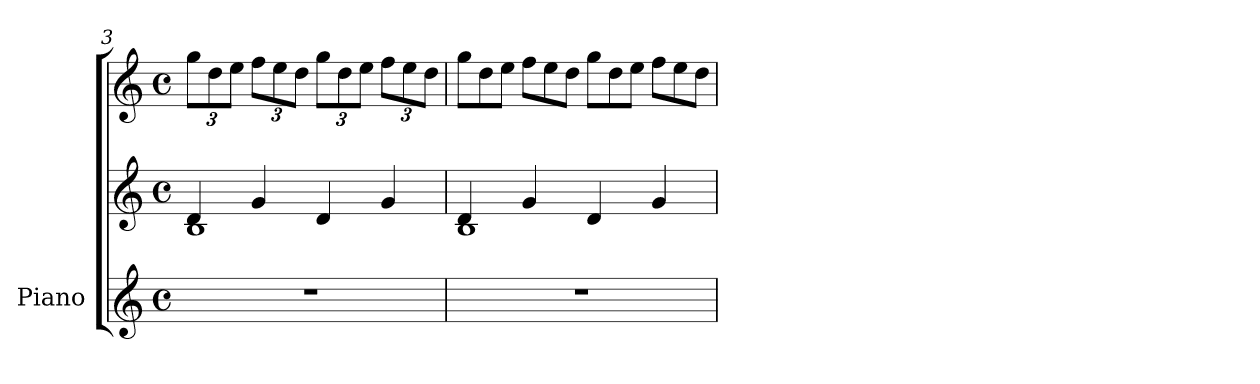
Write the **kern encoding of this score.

**kern	**kern	**kern
*part1	*part1	*part1
*staff3	*staff2	*staff1
*I"Piano	*	*
*I'Pno	*	*
*clefG2	*clefG2	*clefG2
*k[]	*k[]	*k[]
*M4/4	*M4/4	*M4/4
*met(c)	*met(c)	*met(c)
=3	=3	=3
*	*^	*
*	*	*	*Xbrackettup
1r	4d/	1B<	12gg\L
.	.	.	12dd\
.	.	.	12ee\J
.	4g/	.	12ff\L
.	.	.	12ee\
.	.	.	12dd\J
.	4d/	.	12gg\L
.	.	.	12dd\
.	.	.	12ee\J
.	4g/	.	12ff\L
.	.	.	12ee\
.	.	.	12dd\J
!!LO:LB:g=z
=4	=4	=4	=4
*	*	*	*Xtuplet
1r	4d/	1B	12gg\L
.	.	.	12dd\
.	.	.	12ee\J
.	4g/	.	12ff\L
.	.	.	12ee\
.	.	.	12dd\J
.	4d/	.	12gg\L
.	.	.	12dd\
.	.	.	12ee\J
.	4g/	.	12ff\L
.	.	.	12ee\
.	.	.	12dd\J
*	*v	*v	*
=	=	=
*-	*-	*-
